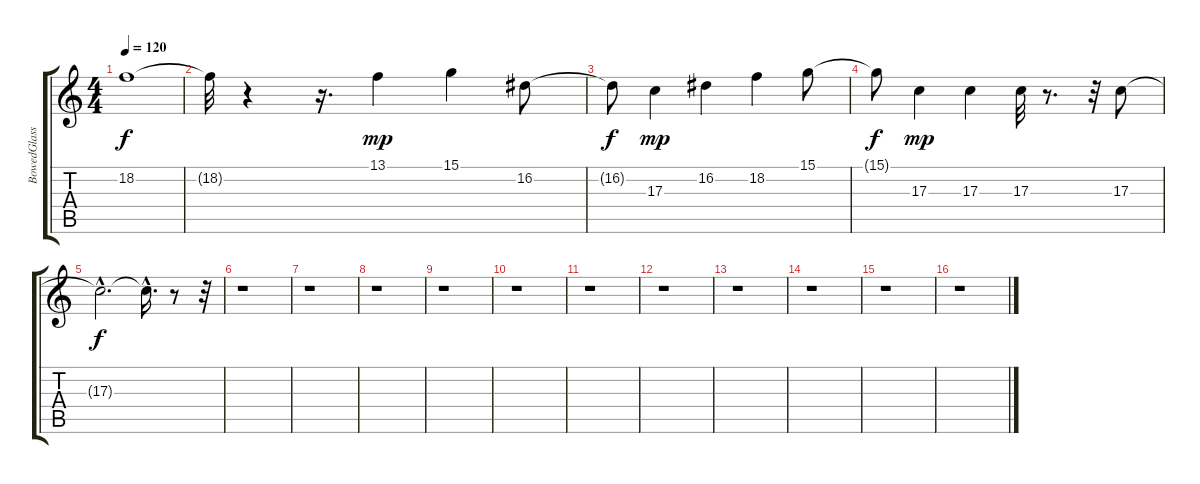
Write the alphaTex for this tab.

\track ("BowedGlass" "BowedGlass") {instrument pad5bowed}
\staff {score tabs}
\tuning (E4 B3 G3 D3 A2 E2) {hide}
\ts (4 4)
\tempo 120
\clef g2
\ks c
18.2{t}.1{dy f} |
18.2{t}.32 r.4 r.16{d} 13.1.4{dy mp} 15.1.4 16.2.8 |
16.2{t}.8{dy f} 17.3.4{dy mp} 16.2.4 18.2.4 15.1.8 |
15.1{t}.8{dy f} 17.3.4{dy mp} 17.3.4 17.3.32 r.8{d} r.32 17.3.8 |
17.3{hac t}.2{d dy f} 17.3{hac t}.16{d} r.8 r.32 |
r.1 |
r.1 |
r.1 |
r.1 |
r.1 |
r.1 |
r.1 |
r.1 |
r.1 |
r.1 |
r.1
